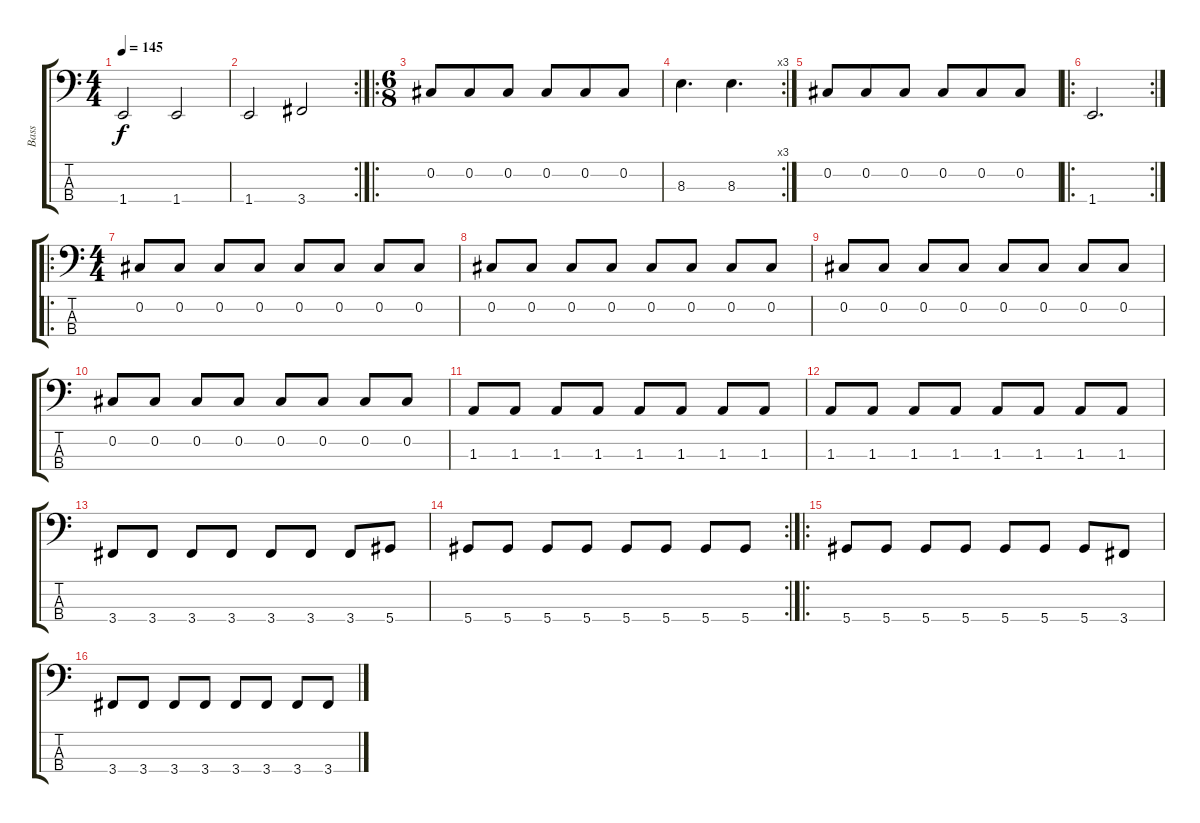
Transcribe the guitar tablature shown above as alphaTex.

\track ("Bass" "Bass") {instrument electricbassfinger}
\staff {score tabs}
\tuning (Gb2 Db2 Ab1 Eb1) {hide}
\ts (4 4)
\tempo 145
\clef f4
\ks c
1.4.2{dy f} 1.4.2 |
\rc 2
1.4.2 3.4.2 |
\ro
\ts (6 8)
0.2.8 0.2.8 0.2.8 0.2.8 0.2.8 0.2.8 |
\rc 3
8.3.4{d} 8.3.4{d} |
0.2.8 0.2.8 0.2.8 0.2.8 0.2.8 0.2.8 |
\ro
\rc 2
1.4.2{d} |
\ro
\ts (4 4)
0.2.8 0.2.8 0.2.8 0.2.8 0.2.8 0.2.8 0.2.8 0.2.8 |
0.2.8 0.2.8 0.2.8 0.2.8 0.2.8 0.2.8 0.2.8 0.2.8 |
0.2.8 0.2.8 0.2.8 0.2.8 0.2.8 0.2.8 0.2.8 0.2.8 |
0.2.8 0.2.8 0.2.8 0.2.8 0.2.8 0.2.8 0.2.8 0.2.8 |
1.3.8 1.3.8 1.3.8 1.3.8 1.3.8 1.3.8 1.3.8 1.3.8 |
1.3.8 1.3.8 1.3.8 1.3.8 1.3.8 1.3.8 1.3.8 1.3.8 |
3.4.8 3.4.8 3.4.8 3.4.8 3.4.8 3.4.8 3.4.8 5.4.8 |
\rc 2
5.4.8 5.4.8 5.4.8 5.4.8 5.4.8 5.4.8 5.4.8 5.4.8 |
\ro
5.4.8 5.4.8 5.4.8 5.4.8 5.4.8 5.4.8 5.4.8 3.4.8 |
3.4.8 3.4.8 3.4.8 3.4.8 3.4.8 3.4.8 3.4.8 3.4.8
